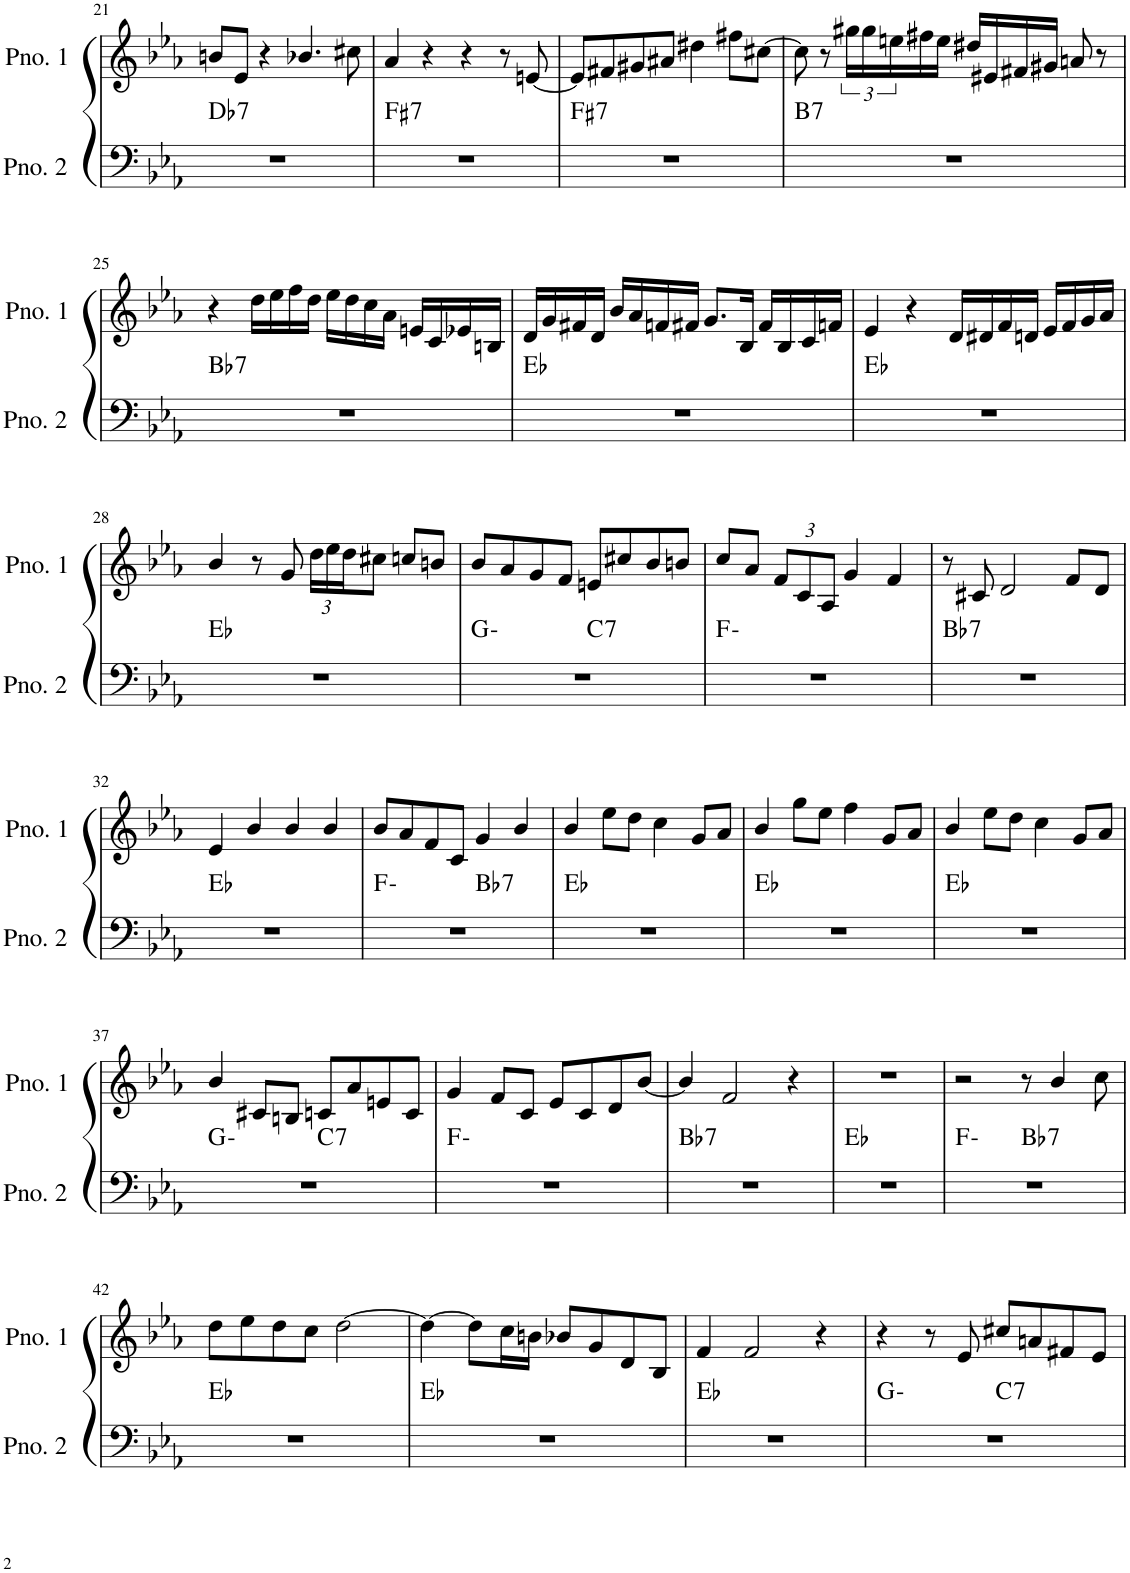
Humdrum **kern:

**kern	**harte	**kern
*part2	*part2	*part1
*staff2	*	*staff1
*I"ピアノ 2	*	*I"ピアノ 1
!!LO:PB:g=z
*clefF4	*	*clefG2
*k[b-e-a-]	*	*k[b-e-a-]
*M4/4	*	*M4/4
=21	=21	=21
!	!LO:H:kt=7	!
1r	Db:7	8bn/L
.	.	8e-/J
.	.	4r
.	.	4.b-X/
.	.	8cc#X\
=22	=22	=22
!	!LO:H:kt=7	!
1r	F#:7	4a-/
.	.	4r
.	.	4r
.	.	8r
.	.	[8en/
=23	=23	=23
!	!LO:H:kt=7	!
1r	F#:7	8e/L]
.	.	8f#X/
.	.	8g#X/
.	.	8a#X/J
.	.	4dd#X\
.	.	8ff#X\L
.	.	[8cc#X\J
=24	=24	=24
!	!LO:H:kt=7	!
1r	B:7	8cc#\]
.	.	8r
.	.	24gg#X\LL
.	.	24gg#\
.	.	24een\
.	.	16ff#X\
.	.	16ee\JJ
.	.	16dd#X/LL
.	.	16e#X/
.	.	16f#X/
.	.	16g#X/JJ
.	.	8an/
.	.	8r
!!LO:LB:g=z
=25	=25	=25
!	!LO:H:kt=7	!
1r	Bb:7	4r
.	.	16dd\LL
.	.	16ee-\
.	.	16ff\
.	.	16dd\JJ
.	.	16ee-\LL
.	.	16dd\
.	.	16cc\
.	.	16a-\JJ
.	.	16en/LL
.	.	16c/
.	.	16e-X/
.	.	16Bn/JJ
=26	=26	=26
1r	Eb:maj	16d/LL
.	.	16g/
.	.	16f#X/
.	.	16d/JJ
.	.	16b-/LL
.	.	16a-/
.	.	16fn/
.	.	16f#X/JJ
.	.	8.g/L
.	.	16B-/Jk
.	.	16f#/LL
.	.	16B-/
.	.	16c/
.	.	16fn/JJ
=27	=27	=27
1r	Eb:maj	4e-/
.	.	4r
.	.	16d/LL
.	.	16d#X/
.	.	16f/
.	.	16dn/JJ
.	.	16e-/LL
.	.	16f/
.	.	16g/
.	.	16a-/JJ
!!LO:LB:g=z
=28	=28	=28
1r	Eb:maj	4b-/
.	.	8r
.	.	8g/
*	*	*Xbrackettup
.	.	24dd\LL
.	.	24ee-\
.	.	24dd\J
.	.	8cc#X\J
.	.	8ccn/L
.	.	8bn/J
=29	=29	=29
*^	*	*
1r	2ryy	G:min	8b-/L
.	.	.	8a-/
.	.	.	8g/
.	.	.	8f/J
!	!	!LO:H:kt=7	!
.	2ryy	C:7	8en/L
.	.	.	8cc#X/
.	.	.	8b-/
.	.	.	8bn/J
*v	*v	*	*
=30	=30	=30
1r	F:min	8cc/L
.	.	8a-/J
.	.	12f/L
.	.	12c/
.	.	12A-/J
.	.	4g/
.	.	4f/
=31	=31	=31
!	!LO:H:kt=7	!
1r	Bb:7	8r
.	.	8c#X/
.	.	2d/
.	.	8f/L
.	.	8d/J
!!LO:LB:g=z
=32	=32	=32
1r	Eb:maj	4e-/
.	.	4b-/
.	.	4b-/
.	.	4b-/
=33	=33	=33
*^	*	*
1r	2ryy	F:min	8b-/L
.	.	.	8a-/
.	.	.	8f/
.	.	.	8c/J
!	!	!LO:H:kt=7	!
.	2ryy	Bb:7	4g/
.	.	.	4b-/
*v	*v	*	*
=34	=34	=34
1r	Eb:maj	4b-/
.	.	8ee-\L
.	.	8dd\J
.	.	4cc\
.	.	8g/L
.	.	8a-/J
=35	=35	=35
1r	Eb:maj	4b-/
.	.	8gg\L
.	.	8ee-\J
.	.	4ff\
.	.	8g/L
.	.	8a-/J
=36	=36	=36
1r	Eb:maj	4b-/
.	.	8ee-\L
.	.	8dd\J
.	.	4cc\
.	.	8g/L
.	.	8a-/J
!!LO:LB:g=z
=37	=37	=37
*^	*	*
1r	2ryy	G:min	4b-/
.	.	.	8c#X/L
.	.	.	8Bn/J
!	!	!LO:H:kt=7	!
.	2ryy	C:7	8cn/L
.	.	.	8a-/
.	.	.	8en/
.	.	.	8c/J
*v	*v	*	*
=38	=38	=38
1r	F:min	4g/
.	.	8f/L
.	.	8c/J
.	.	8e-/L
.	.	8c/
.	.	8d/
.	.	[8b-/J
=39	=39	=39
!	!LO:H:kt=7	!
1r	Bb:7	4b-/]
.	.	2f/
.	.	4r
=40	=40	=40
1r	Eb:maj	1r
=41	=41	=41
*^	*	*
1r	2ryy	F:min	2r
!	!	!LO:H:kt=7	!
.	2ryy	Bb:7	8r
.	.	.	4b-/
.	.	.	8cc\
*v	*v	*	*
!!LO:LB:g=z
=42	=42	=42
1r	Eb:maj	8dd\L
.	.	8ee-\
.	.	8dd\
.	.	8cc\J
.	.	[2dd\
=43	=43	=43
1r	Eb:maj	4dd\_
.	.	8dd\L]
.	.	16cc\L
.	.	16bn\JJ
.	.	8b-X/L
.	.	8g/
.	.	8d/
.	.	8B-/J
=44	=44	=44
1r	Eb:maj	4f/
.	.	2f/
.	.	4r
=45	=45	=45
*^	*	*
1r	2ryy	G:min	4r
.	.	.	8r
.	.	.	8e-/
!	!	!LO:H:kt=7	!
.	2ryy	C:7	8cc#X/L
.	.	.	8an/
.	.	.	8f#X/
.	.	.	8e-/J
*v	*v	*	*
=	=	=
*-	*-	*-
